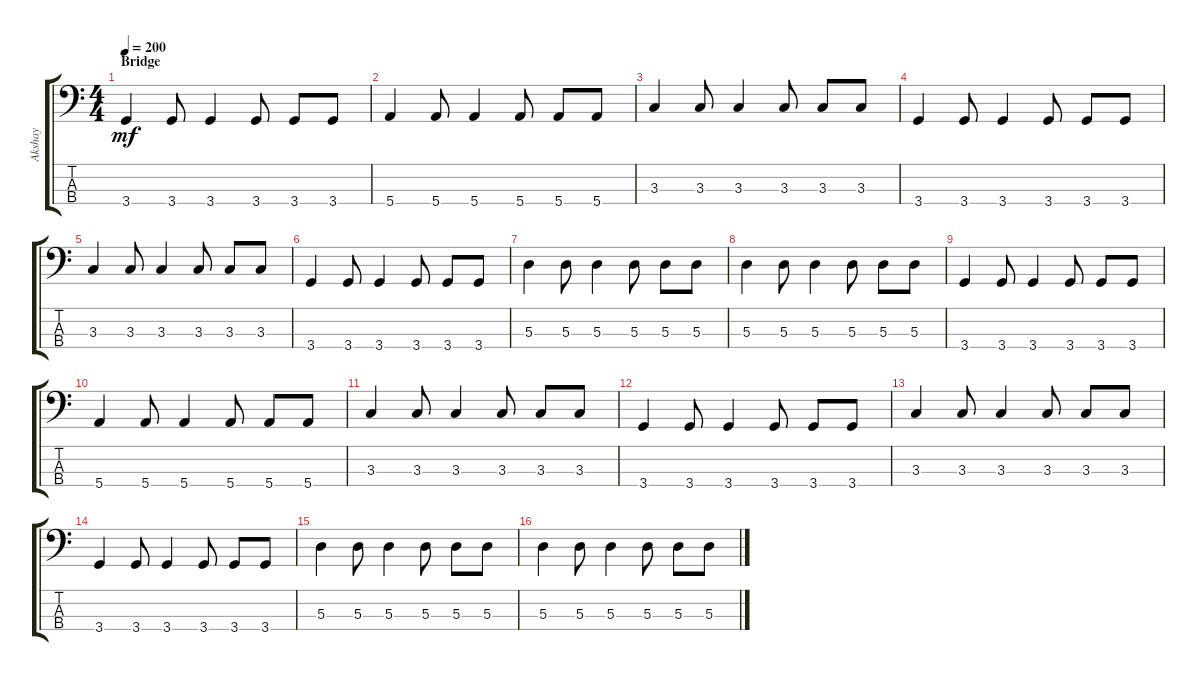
\track ("Akshay" "Akshay") {instrument electricbassfinger}
\staff {score tabs}
\tuning (G2 D2 A1 E1) {hide}
\ts (4 4)
\section ("" "Bridge")
\tempo 200
\clef f4
\ks c
3.4.4{dy mf} 3.4.8 3.4.4 3.4.8 3.4.8 3.4.8 |
5.4.4 5.4.8 5.4.4 5.4.8 5.4.8 5.4.8 |
3.3.4 3.3.8 3.3.4 3.3.8 3.3.8 3.3.8 |
3.4.4 3.4.8 3.4.4 3.4.8 3.4.8 3.4.8 |
3.3.4 3.3.8 3.3.4 3.3.8 3.3.8 3.3.8 |
3.4.4 3.4.8 3.4.4 3.4.8 3.4.8 3.4.8 |
5.3.4 5.3.8 5.3.4 5.3.8 5.3.8 5.3.8 |
5.3.4 5.3.8 5.3.4 5.3.8 5.3.8 5.3.8 |
3.4.4 3.4.8 3.4.4 3.4.8 3.4.8 3.4.8 |
5.4.4 5.4.8 5.4.4 5.4.8 5.4.8 5.4.8 |
3.3.4 3.3.8 3.3.4 3.3.8 3.3.8 3.3.8 |
3.4.4 3.4.8 3.4.4 3.4.8 3.4.8 3.4.8 |
3.3.4 3.3.8 3.3.4 3.3.8 3.3.8 3.3.8 |
3.4.4 3.4.8 3.4.4 3.4.8 3.4.8 3.4.8 |
5.3.4 5.3.8 5.3.4 5.3.8 5.3.8 5.3.8 |
5.3.4 5.3.8 5.3.4 5.3.8 5.3.8 5.3.8
